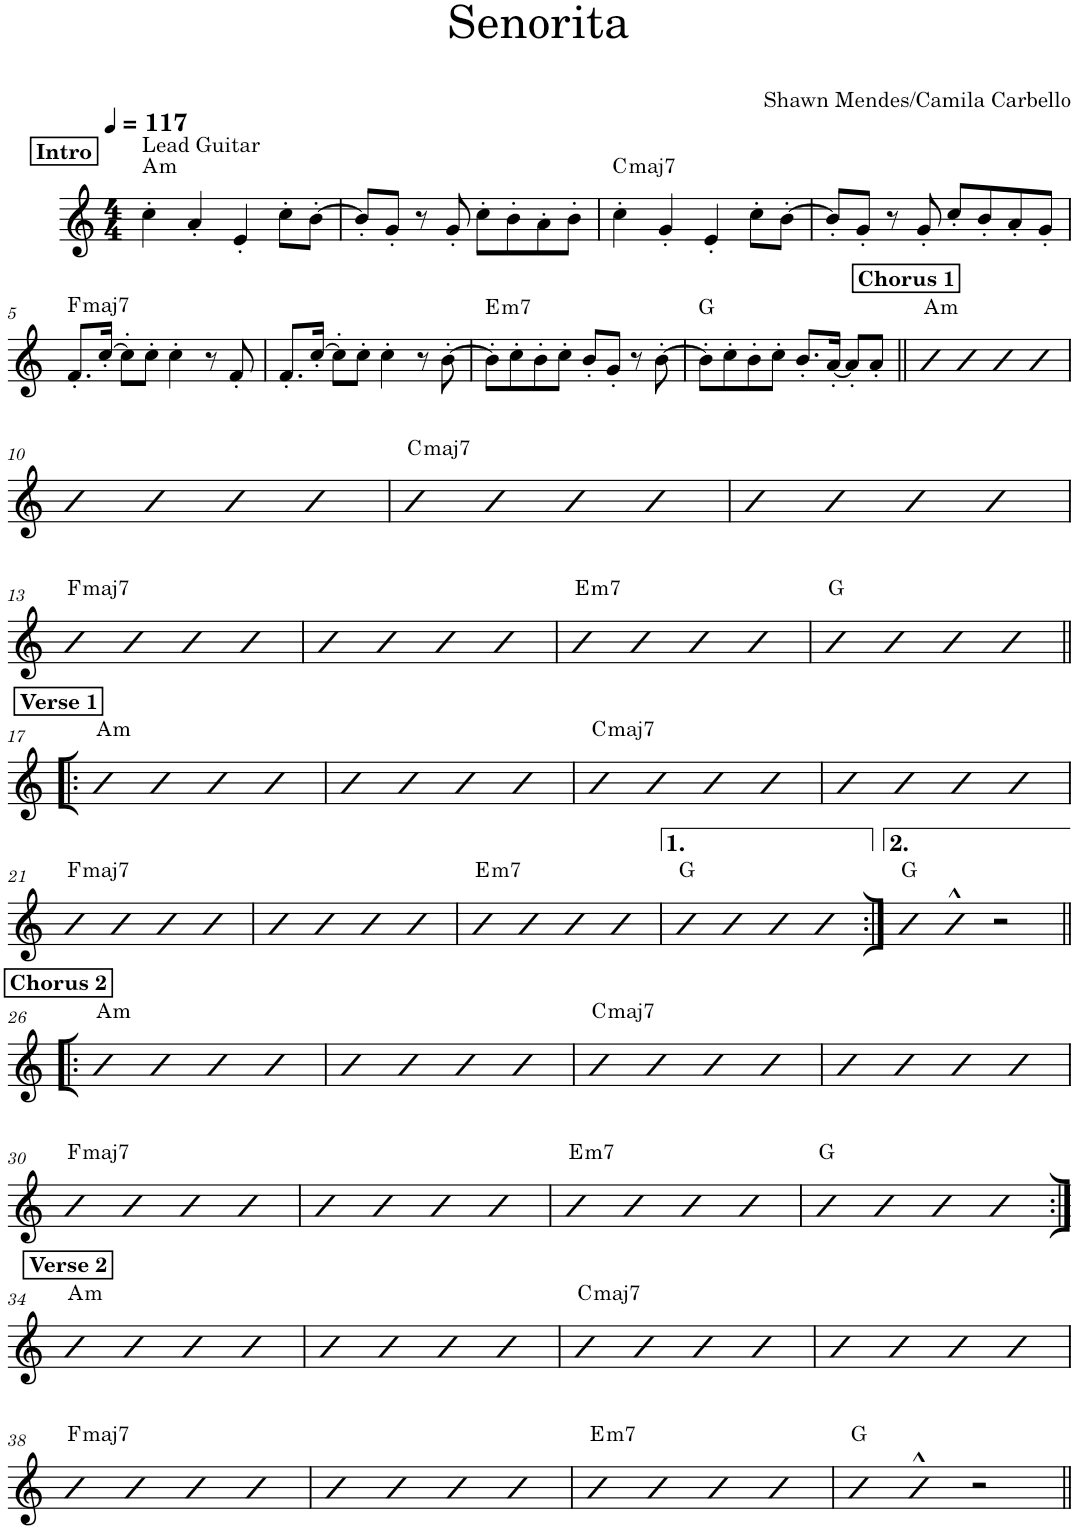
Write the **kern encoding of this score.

**kern	**harte
*part1	*part1
*staff1	*
*I"Piano	*
*I'Pno.	*
*clefG2	*
*k[]	*
*M4/4	*
*MM117	*
!!LO:REH:place=s1:a:B:cj:t=Intro
=1	=1
!LO:TX:a:t=Lead Guitar	!LO:H:kt=m
4cc'\	A:min
4a'/	.
4e'/	.
8cc'\L	.
[8b'\J	.
=2	=2
8b'/L]	.
8g'/J	.
8r	.
8g'/	.
8cc'\L	.
8b'\	.
8a'\	.
8b'\J	.
=3	=3
!	!LO:H:kt=maj7
4cc'\	C:maj7
4g'/	.
4e'/	.
8cc'\L	.
[8b'\J	.
=4	=4
8b'/L]	.
8g'/J	.
8r	.
8g'/	.
8cc'/L	.
8b'/	.
8a'/	.
8g'/J	.
!!LO:LB:g=z
=5	=5
!	!LO:H:kt=maj7
8.f'/L	F:maj7
[16cc'/Jk	.
8cc'\L]	.
8cc'\J	.
4cc'\	.
8r	.
8f'/	.
=6	=6
8.f'/L	.
[16cc'/Jk	.
8cc'\L]	.
8cc'\J	.
4cc'\	.
8r	.
[8b'\	.
=7	=7
!	!LO:H:kt=m7
8b'\L]	E:min7
8cc'\	.
8b'\	.
8cc'\J	.
8b'/L	.
8g'/J	.
8r	.
[8b'\	.
=8	=8
8b'\L]	G:maj
8cc'\	.
8b'\	.
8cc'\J	.
8.b'/L	.
[16a'/Jk	.
8a'/L]	.
8a'/J	.
!!LO:REH:place=s1:a:B:cj:t=Chorus 1
=9||	=9||
!	!LO:H:kt=m
4b	A:min
4b	.
4b	.
4b	.
!!LO:LB:g=z
=10	=10
4b	.
4b	.
4b	.
4b	.
=11	=11
!	!LO:H:kt=maj7
4b	C:maj7
4b	.
4b	.
4b	.
=12	=12
4b	.
4b	.
4b	.
4b	.
!!LO:LB:g=z
=13	=13
!	!LO:H:kt=maj7
4b	F:maj7
4b	.
4b	.
4b	.
=14	=14
4b	.
4b	.
4b	.
4b	.
=15	=15
!	!LO:H:kt=m7
4b	E:min7
4b	.
4b	.
4b	.
=16	=16
4b	G:maj
4b	.
4b	.
4b	.
!!LO:LB:g=z
!!LO:REH:place=s1:a:B:cj:t=Verse 1
=17!|:	=17!|:
!	!LO:H:kt=m
4b	A:min
4b	.
4b	.
4b	.
=18	=18
4b	.
4b	.
4b	.
4b	.
=19	=19
!	!LO:H:kt=maj7
4b	C:maj7
4b	.
4b	.
4b	.
=20	=20
4b	.
4b	.
4b	.
4b	.
!!LO:LB:g=z
=21	=21
!	!LO:H:kt=maj7
4b	F:maj7
4b	.
4b	.
4b	.
=22	=22
4b	.
4b	.
4b	.
4b	.
=23	=23
!	!LO:H:kt=m7
4b	E:min7
4b	.
4b	.
4b	.
=24	=24
4b	G:maj
4b	.
4b	.
4b	.
=25:|!	=25:|!
4b	G:maj
4b^^	.
2r	.
!!LO:LB:g=z
!!LO:REH:place=s1:a:B:cj:t=Chorus 2
=26!|:	=26!|:
!	!LO:H:kt=m
4b	A:min
4b	.
4b	.
4b	.
=27	=27
4b	.
4b	.
4b	.
4b	.
=28	=28
!	!LO:H:kt=maj7
4b	C:maj7
4b	.
4b	.
4b	.
=29	=29
4b	.
4b	.
4b	.
4b	.
!!LO:LB:g=z
=30	=30
!	!LO:H:kt=maj7
4b	F:maj7
4b	.
4b	.
4b	.
=31	=31
4b	.
4b	.
4b	.
4b	.
=32	=32
!	!LO:H:kt=m7
4b	E:min7
4b	.
4b	.
4b	.
=33	=33
4b	G:maj
4b	.
4b	.
4b	.
!!LO:LB:g=z
!!LO:REH:place=s1:a:B:cj:t=Verse 2
=34:|!	=34:|!
!	!LO:H:kt=m
4b	A:min
4b	.
4b	.
4b	.
=35	=35
4b	.
4b	.
4b	.
4b	.
=36	=36
!	!LO:H:kt=maj7
4b	C:maj7
4b	.
4b	.
4b	.
=37	=37
4b	.
4b	.
4b	.
4b	.
!!LO:LB:g=z
=38	=38
!	!LO:H:kt=maj7
4b	F:maj7
4b	.
4b	.
4b	.
=39	=39
4b	.
4b	.
4b	.
4b	.
=40	=40
!	!LO:H:kt=m7
4b	E:min7
4b	.
4b	.
4b	.
=41	=41
4b	G:maj
4b^^	.
2r	.
=||	=||
*-	*-
